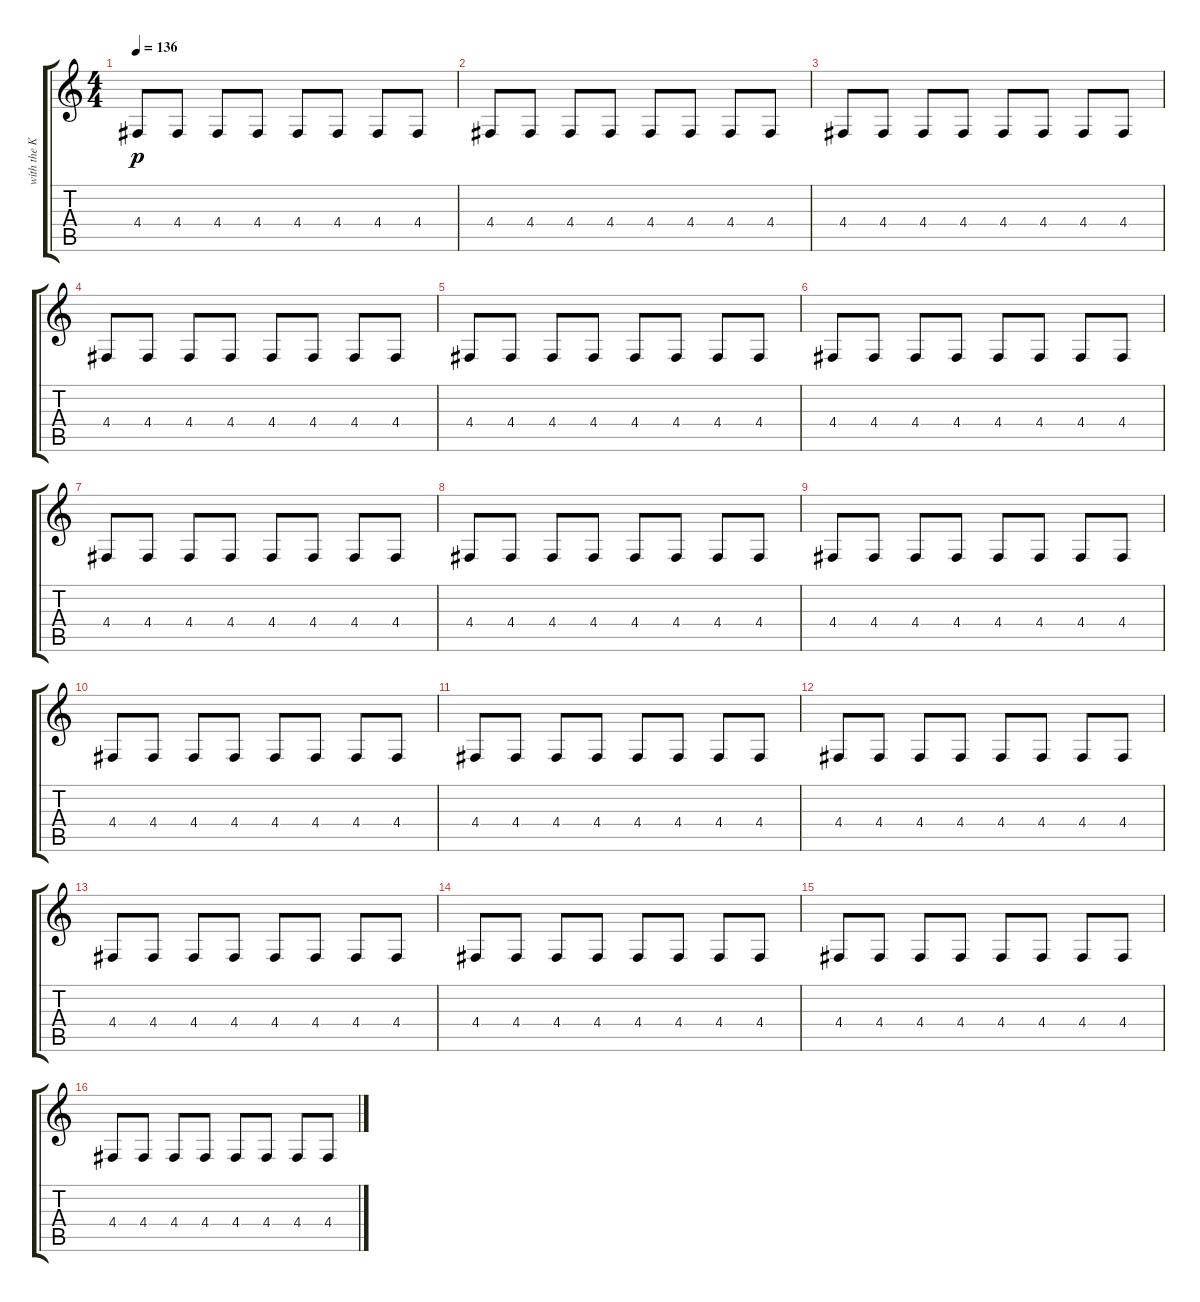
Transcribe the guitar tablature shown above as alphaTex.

\track ("with the Korg Wave Upgrade Daughter Card" "with the K") {instrument seashore}
\staff {score tabs}
\tuning (E4 B3 G3 D3 A2 E2) {hide}
\ts (4 4)
\tempo 136
\clef g2
\ks c
4.4.8{dy p} 4.4.8 4.4.8 4.4.8 4.4.8 4.4.8 4.4.8 4.4.8 |
4.4.8 4.4.8 4.4.8 4.4.8 4.4.8 4.4.8 4.4.8 4.4.8 |
4.4.8 4.4.8 4.4.8 4.4.8 4.4.8 4.4.8 4.4.8 4.4.8 |
4.4.8 4.4.8 4.4.8 4.4.8 4.4.8 4.4.8 4.4.8 4.4.8 |
4.4.8 4.4.8 4.4.8 4.4.8 4.4.8 4.4.8 4.4.8 4.4.8 |
4.4.8 4.4.8 4.4.8 4.4.8 4.4.8 4.4.8 4.4.8 4.4.8 |
4.4.8 4.4.8 4.4.8 4.4.8 4.4.8 4.4.8 4.4.8 4.4.8 |
4.4.8 4.4.8 4.4.8 4.4.8 4.4.8 4.4.8 4.4.8 4.4.8 |
4.4.8 4.4.8 4.4.8 4.4.8 4.4.8 4.4.8 4.4.8 4.4.8 |
4.4.8 4.4.8 4.4.8 4.4.8 4.4.8 4.4.8 4.4.8 4.4.8 |
4.4.8 4.4.8 4.4.8 4.4.8 4.4.8 4.4.8 4.4.8 4.4.8 |
4.4.8 4.4.8 4.4.8 4.4.8 4.4.8 4.4.8 4.4.8 4.4.8 |
4.4.8 4.4.8 4.4.8 4.4.8 4.4.8 4.4.8 4.4.8 4.4.8 |
4.4.8 4.4.8 4.4.8 4.4.8 4.4.8 4.4.8 4.4.8 4.4.8 |
4.4.8 4.4.8 4.4.8 4.4.8 4.4.8 4.4.8 4.4.8 4.4.8 |
4.4.8 4.4.8 4.4.8 4.4.8 4.4.8 4.4.8 4.4.8 4.4.8
